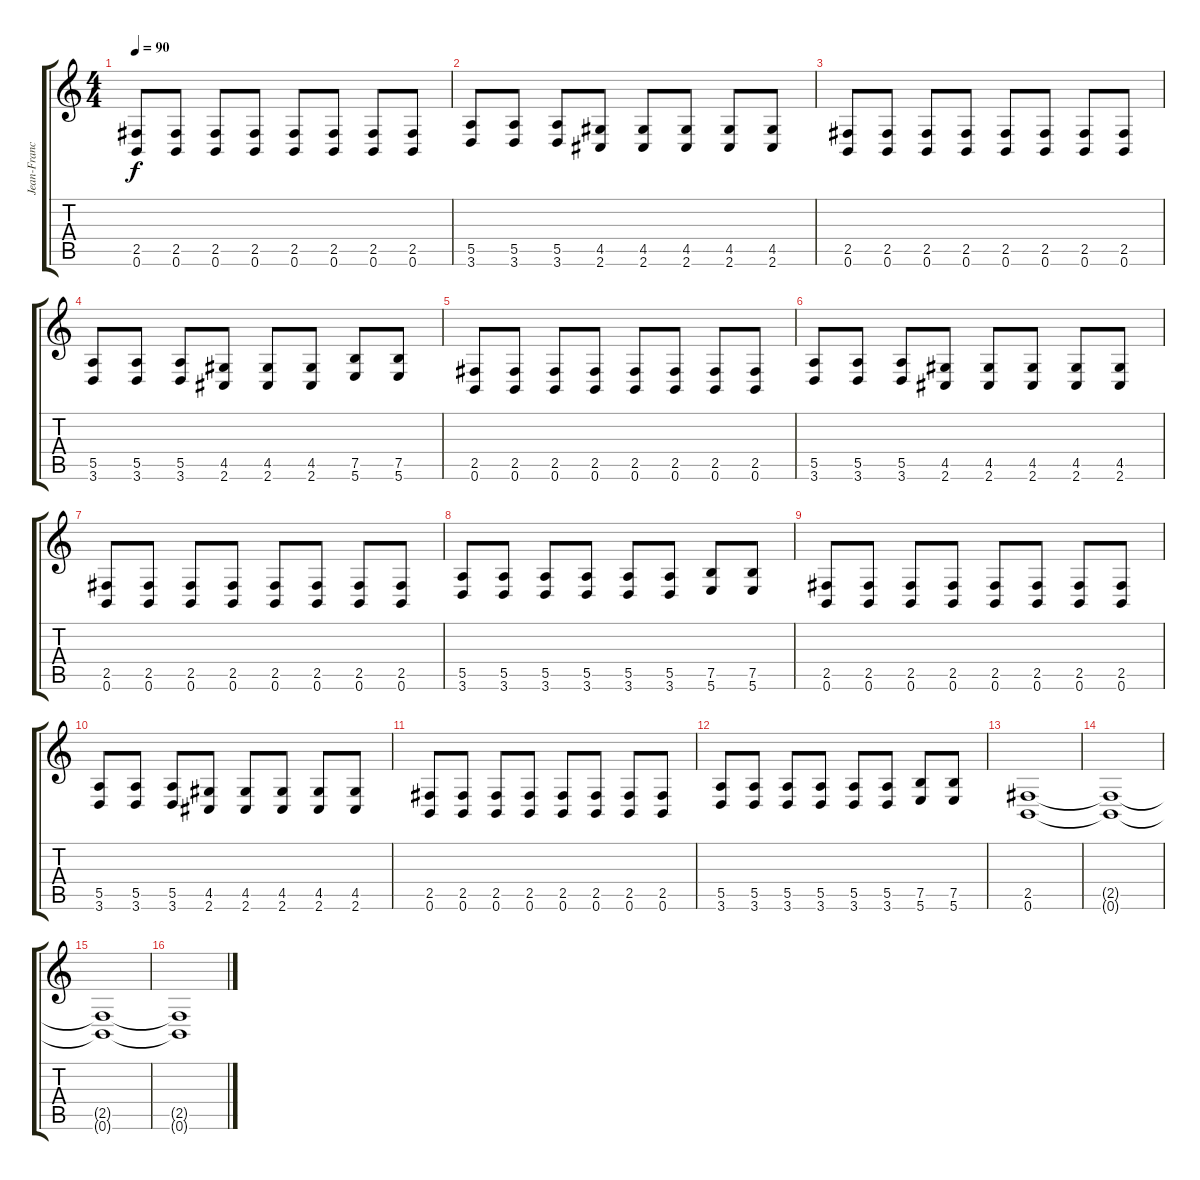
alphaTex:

\track ("Jean-Francois Dagenals (Rhythm)" "Jean-Franc") {instrument distortionguitar}
\staff {score tabs}
\tuning (B3 Gb3 D3 A2 E2 B1) {hide}
\ts (4 4)
\tempo 90
\clef g2
\ks c
(2.5 0.6).8{dy f} (2.5 0.6).8 (2.5 0.6).8 (2.5 0.6).8 (2.5 0.6).8 (2.5 0.6).8 (2.5 0.6).8 (2.5 0.6).8 |
(5.5 3.6).8 (5.5 3.6).8 (5.5 3.6).8 (4.5 2.6).8 (4.5 2.6).8 (4.5 2.6).8 (4.5 2.6).8 (4.5 2.6).8 |
(2.5 0.6).8 (2.5 0.6).8 (2.5 0.6).8 (2.5 0.6).8 (2.5 0.6).8 (2.5 0.6).8 (2.5 0.6).8 (2.5 0.6).8 |
(5.5 3.6).8 (5.5 3.6).8 (5.5 3.6).8 (4.5 2.6).8 (4.5 2.6).8 (4.5 2.6).8 (7.5 5.6).8 (7.5 5.6).8 |
(2.5 0.6).8 (2.5 0.6).8 (2.5 0.6).8 (2.5 0.6).8 (2.5 0.6).8 (2.5 0.6).8 (2.5 0.6).8 (2.5 0.6).8 |
(5.5 3.6).8 (5.5 3.6).8 (5.5 3.6).8 (4.5 2.6).8 (4.5 2.6).8 (4.5 2.6).8 (4.5 2.6).8 (4.5 2.6).8 |
(2.5 0.6).8 (2.5 0.6).8 (2.5 0.6).8 (2.5 0.6).8 (2.5 0.6).8 (2.5 0.6).8 (2.5 0.6).8 (2.5 0.6).8 |
(5.5 3.6).8 (5.5 3.6).8 (5.5 3.6).8 (5.5 3.6).8 (5.5 3.6).8 (5.5 3.6).8 (7.5 5.6).8 (7.5 5.6).8 |
(2.5 0.6).8 (2.5 0.6).8 (2.5 0.6).8 (2.5 0.6).8 (2.5 0.6).8 (2.5 0.6).8 (2.5 0.6).8 (2.5 0.6).8 |
(5.5 3.6).8 (5.5 3.6).8 (5.5 3.6).8 (4.5 2.6).8 (4.5 2.6).8 (4.5 2.6).8 (4.5 2.6).8 (4.5 2.6).8 |
(2.5 0.6).8 (2.5 0.6).8 (2.5 0.6).8 (2.5 0.6).8 (2.5 0.6).8 (2.5 0.6).8 (2.5 0.6).8 (2.5 0.6).8 |
(5.5 3.6).8 (5.5 3.6).8 (5.5 3.6).8 (5.5 3.6).8 (5.5 3.6).8 (5.5 3.6).8 (7.5 5.6).8 (7.5 5.6).8 |
(2.5 0.6).1{volume 8} |
(2.5{t} 0.6{t}).1 |
(2.5{t} 0.6{t}).1 |
(2.5{t} 0.6{t}).1
